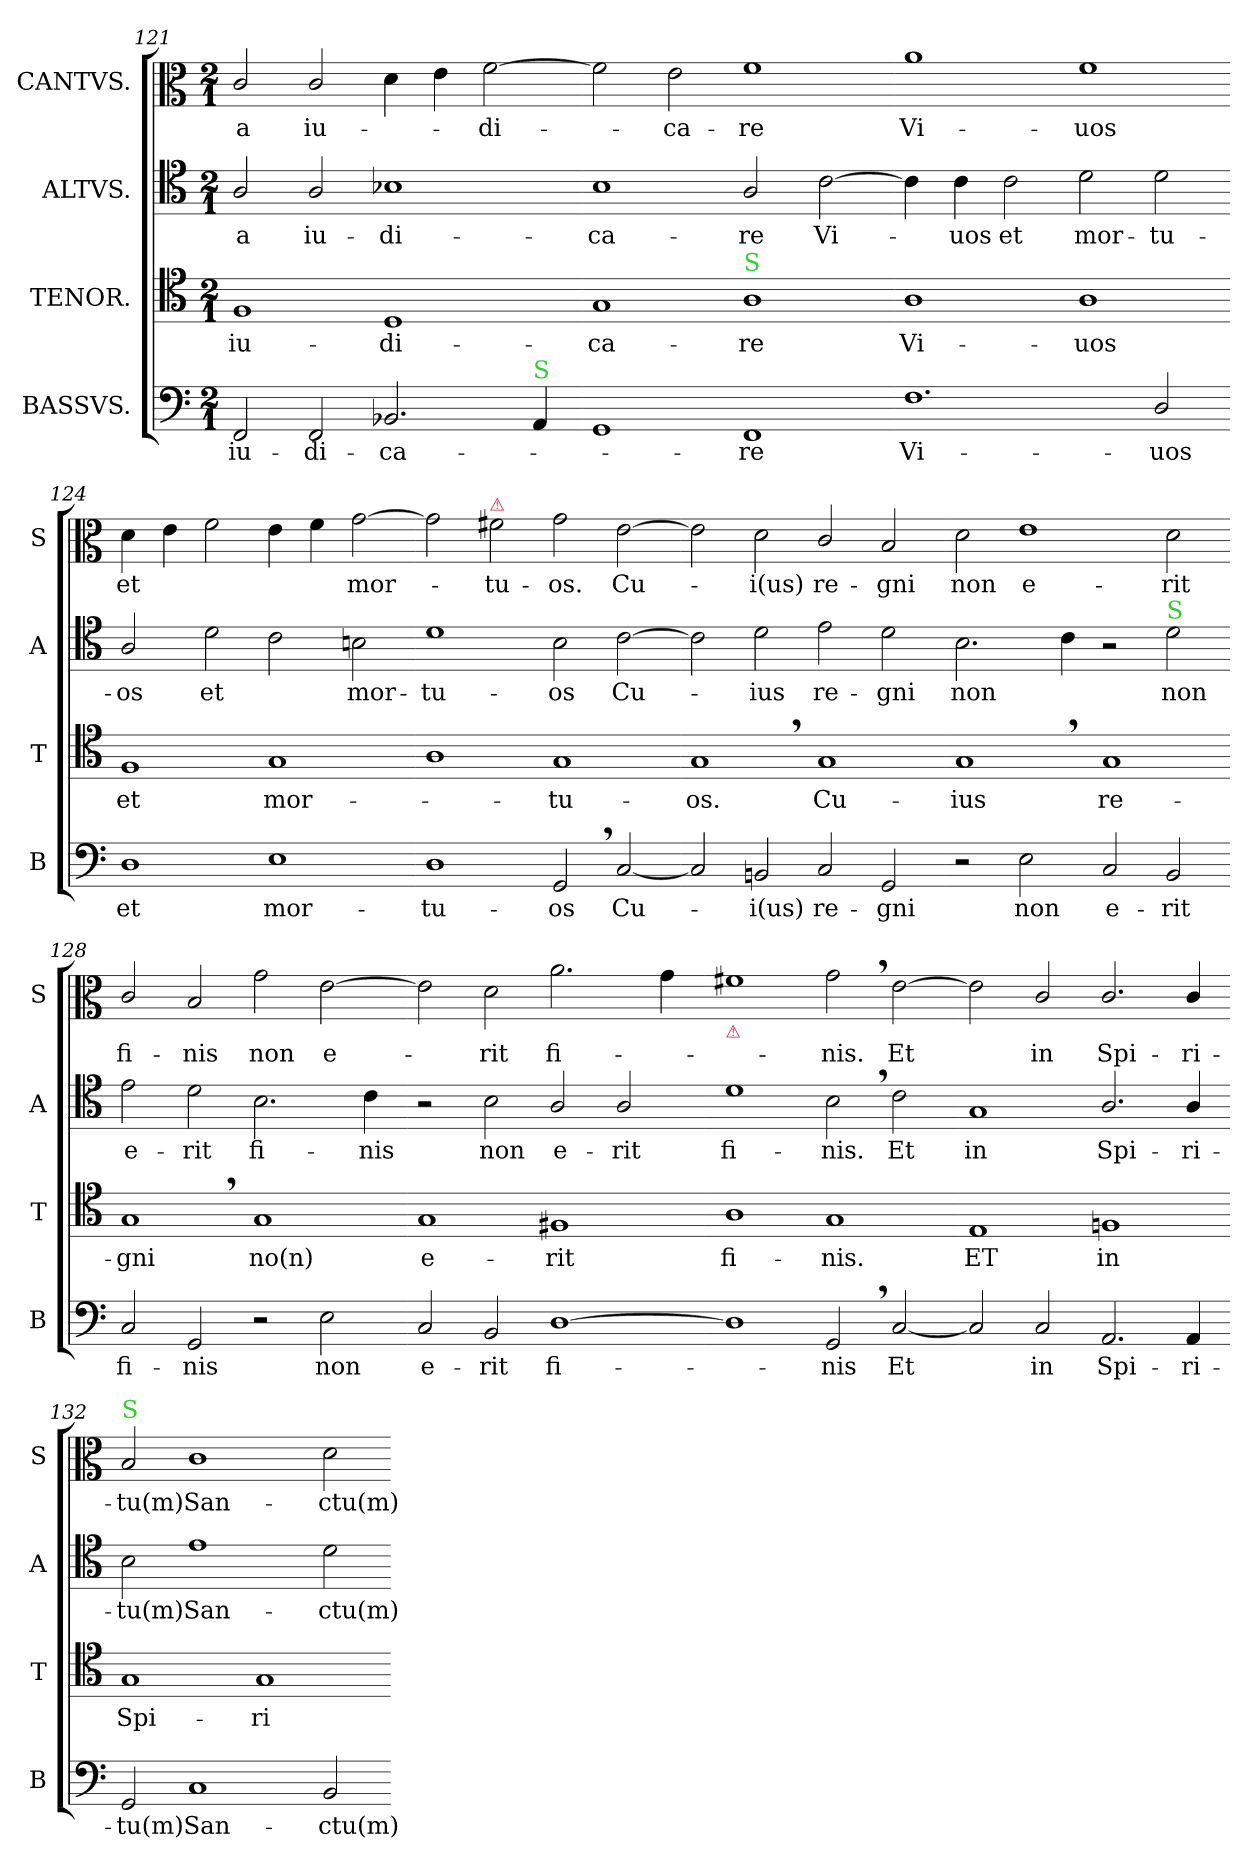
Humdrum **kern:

**kern	**text	**kern	**text	**kern	**text	**kern	**text
*part4	*part4	*part3	*part3	*part2	*part2	*part1	*part1
*staff4	*staff4	*staff3	*staff3	*staff2	*staff2	*staff1	*staff1
*I"BASSVS.	*	*I"TENOR.	*	*I"ALTVS.	*	*I"CANTVS.	*
*I'B	*	*I'T	*	*I'A	*	*I'S	*
*clefF4	*	*clefC4	*	*clefC4	*	*clefC3	*
*k[]	*	*k[]	*	*k[]	*	*k[]	*
*M2/1	*	*M2/1	*	*M2/1	*	*M2/1	*
=121	=121	=121	=121	=121	=121	=121	=121
!	!	!	!	!	!	!	!LO:LY:i
2FF/	iu-	1F	iu-	2A/	-a	2c/	-a
2FF/	-di-	.	.	2A/	iu-	2c/	iu-
2.BB-X/	-ca-	1D	-di-	1B-X	-di-	4d\	.
.	.	.	.	.	.	4e\	.
.	.	.	.	.	.	[2f	-di-
!LO:TX:a:color=limegreen:t=S	!	!	!	!	!	!	!
4AA/	.	.	.	.	.	.	.
=122-	=122-	=122-	=122-	=122-	=122-	=122-	=122-
1GG	.	1G	-ca-	1B-	-ca-	2f]	.
.	.	.	.	.	.	2e\	-ca-
!	!	!LO:TX:a:color=limegreen:t=S	!	!	!	!	!
1FF	-re	1A	-re	2A/	-re	1f	-re
.	.	.	.	[2c\	Vi-	.	.
=123-	=123-	=123-	=123-	=123-	=123-	=123-	=123-
1.F	Vi-	1A	Vi-	4c\]	.	1a	Vi-
.	.	.	.	4c\	-uos	.	.
.	.	.	.	2c\	et	.	.
.	.	1A	-uos	2d\	mor-	1f	-uos
2D/	-uos	.	.	2d\	-tu-	.	.
=124-	=124-	=124-	=124-	=124-	=124-	=124-	=124-
1D	et	1F	et	2A/	-os	4d\	et
.	.	.	.	.	.	4e\	.
.	.	.	.	2d\	et	2f\	.
1E	mor-	1G	mor-	2c\	.	4e\	.
.	.	.	.	.	.	4f\	.
.	.	.	.	2Bn\	mor-	[2g	mor-
=125-	=125-	=125-	=125-	=125-	=125-	=125-	=125-
1D	-tu-	1A	.	1d	-tu-	2g]	.
!	!	!	!	!	!	!LO:TX:a:color=crimson:t=⚠	!
.	.	.	.	.	.	2f#X\	-tu-
2GG,</	-os	1G	-tu-	2B\	-os	2g\	-os.
[2C	Cu-	.	.	[2c	Cu-	[2e	Cu-
=126-	=126-	=126-	=126-	=126-	=126-	=126-	=126-
2C]	.	1G,<	-os.	2c]	.	2e]	.
2BBn/	-i(us)	.	.	2d\	-ius	2d\	-i(us)
2C/	re-	1G	Cu-	2e\	re-	2c/	re-
2GG/	-gni	.	.	2d\	-gni	2B/	-gni
=127-	=127-	=127-	=127-	=127-	=127-	=127-	=127-
2r	.	1G,<	-ius	2.B\	non	2d\	non
2E\	non	.	.	.	.	1e	e-
.	.	.	.	4c\	.	.	.
2C/	e-	1G	re-	2r	.	.	.
!	!	!	!	!LO:TX:a:color=limegreen:t=S	!	!	!
2BB/	-rit	.	.	2d\	non	2d\	-rit
=128-	=128-	=128-	=128-	=128-	=128-	=128-	=128-
2C/	fi-	1G,<	-gni	2e\	e-	2c/	fi-
2GG/	-nis	.	.	2d\	-rit	2B/	-nis
2r	.	1G	no(n)	2.B\	fi-	2g\	non
!	!LO:LY:i	!	!	!	!	!	!
2E\	non	.	.	.	.	[2e	e-
.	.	.	.	4c\	-nis	.	.
=129-	=129-	=129-	=129-	=129-	=129-	=129-	=129-
!	!LO:LY:i	!	!	!	!	!	!
2C/	e-	1G	e-	2r	.	2e]	.
!	!LO:LY:i	!	!	!	!	!	!
2BB/	-rit	.	.	2B\	non	2d\	-rit
!	!LO:LY:i	!	!	!	!	!	!
[1D	fi-	1F#X	-rit	2A/	e-	2.a\	fi-
.	.	.	.	2A/	-rit	.	.
.	.	.	.	.	.	4g\	.
=130-	=130-	=130-	=130-	=130-	=130-	=130-	=130-
!	!	!	!	!	!	!LO:TX:b:color=crimson:t=⚠	!
1D]	.	1A	fi-	1d	fi-	1f#X	.
!	!LO:LY:i	!	!	!	!	!	!
2GG,</	-nis	1G	-nis.	2B,<\	-nis.	2g,<\	-nis.
[2C	Et	.	.	2c\	Et	[2e	Et
=131-	=131-	=131-	=131-	=131-	=131-	=131-	=131-
2C]	.	1E	ET	1G	in	2e]	.
2C/	in	.	.	.	.	2c/	in
2.AA/	Spi-	1Fn	in	2.A/	Spi-	2.c/	Spi-
4AA/	-ri-	.	.	4A/	-ri-	4c/	-ri-
=132-	=132-	=132-	=132-	=132-	=132-	=132-	=132-
!	!	!	!	!	!	!LO:TX:a:color=limegreen:t=S	!
2GG/	-tu(m)	1G	Spi-	2B\	-tu(m)	2B/	-tu(m)
1C	San-	.	.	1e	San-	1c	San-
.	.	1G	-ri-	.	.	.	.
2BB/	-ctu(m)	.	.	2d\	-ctu(m)	2d\	-ctu(m)
=-	=-	=-	=-	=-	=-	=-	=-
*-	*-	*-	*-	*-	*-	*-	*-
